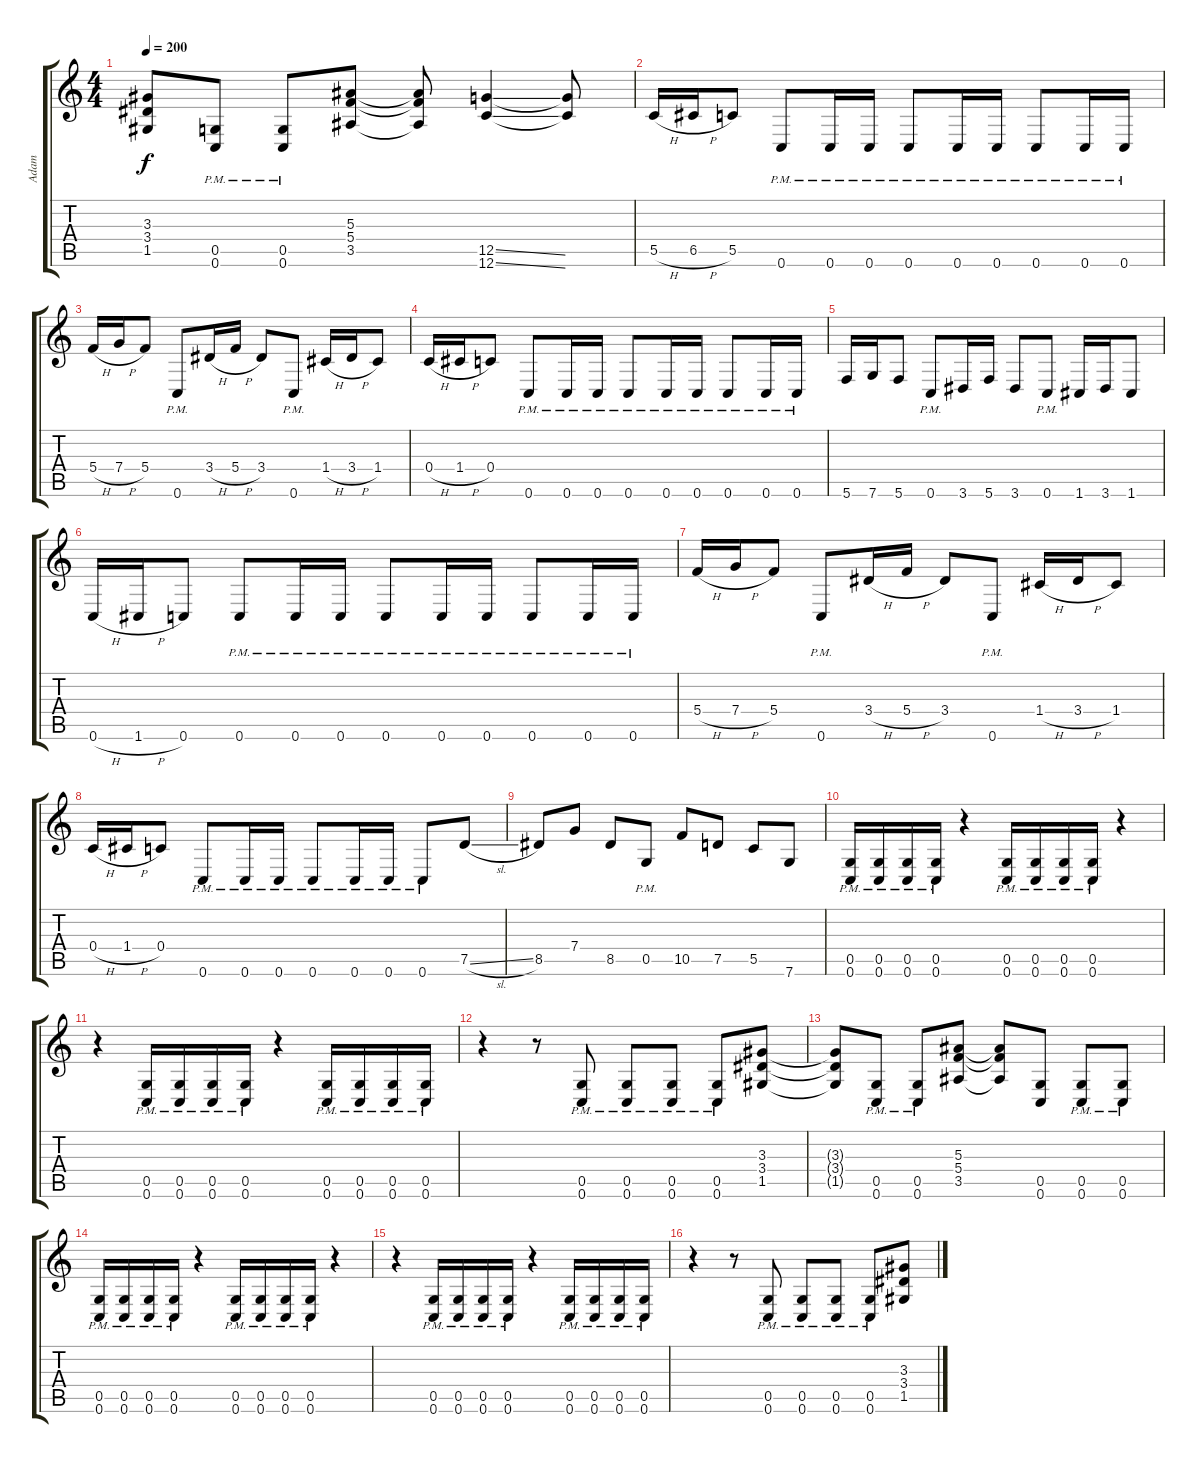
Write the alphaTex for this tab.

\track ("Adam" "Adam") {instrument distortionguitar}
\staff {score tabs}
\tuning (D4 A3 F3 C3 G2 C2) {hide}
\ts (4 4)
\tempo 200
\clef g2
\ks c
(3.3{t} 3.4{t} 1.5{t}).8{dy f} (0.5{pm} 0.6{pm}).8 (0.5{pm} 0.6{pm}).8 (5.3 5.4 3.5).8 (5.3{t} 5.4{t} 3.5{t}).8 (12.5{ss} 12.6{ss}).4 (12.5{t} 12.6{t}).8 |
5.5{h}.16{instrument distortionguitar} 6.5{h}.16 5.5.8 0.6{pm}.8 0.6{pm}.16 0.6{pm}.16 0.6{pm}.8 0.6{pm}.16 0.6{pm}.16 0.6{pm}.8 0.6{pm}.16 0.6{pm}.16 |
5.4{h}.16 7.4{h}.16 5.4.8 0.6{pm}.8 3.4{h}.16 5.4{h}.16 3.4.8 0.6{pm}.8 1.4{h}.16 3.4{h}.16 1.4.8 |
0.4{h}.16 1.4{h}.16 0.4.8 0.6{pm}.8 0.6{pm}.16 0.6{pm}.16 0.6{pm}.8 0.6{pm}.16 0.6{pm}.16 0.6{pm}.8 0.6{pm}.16 0.6{pm}.16 |
5.6.16 7.6.16 5.6.8 0.6{pm}.8 3.6.16 5.6.16 3.6.8 0.6{pm}.8 1.6.16 3.6.16 1.6.8 |
0.6{h}.16 1.6{h}.16 0.6.8 0.6{pm}.8 0.6{pm}.16 0.6{pm}.16 0.6{pm}.8 0.6{pm}.16 0.6{pm}.16 0.6{pm}.8 0.6{pm}.16 0.6{pm}.16 |
5.4{h}.16 7.4{h}.16 5.4.8 0.6{pm}.8 3.4{h}.16 5.4{h}.16 3.4.8 0.6{pm}.8 1.4{h}.16 3.4{h}.16 1.4.8 |
0.4{h}.16 1.4{h}.16 0.4.8 0.6{pm}.8 0.6{pm}.16 0.6{pm}.16 0.6{pm}.8 0.6{pm}.16 0.6{pm}.16 0.6{pm}.8 7.5{sl}.8 |
8.5.8 7.4.8 8.5.8 0.5{pm}.8 10.5.8 7.5.8 5.5.8 7.6.8 |
(0.5{pm} 0.6{pm}).16 (0.5{pm} 0.6{pm}).16 (0.5{pm} 0.6{pm}).16 (0.5{pm} 0.6{pm}).16 r.4 (0.5{pm} 0.6{pm}).16 (0.5{pm} 0.6{pm}).16 (0.5{pm} 0.6{pm}).16 (0.5{pm} 0.6{pm}).16 r.4 |
r.4 (0.5{pm} 0.6{pm}).16 (0.5{pm} 0.6{pm}).16 (0.5{pm} 0.6{pm}).16 (0.5{pm} 0.6{pm}).16 r.4 (0.5{pm} 0.6{pm}).16 (0.5{pm} 0.6{pm}).16 (0.5{pm} 0.6{pm}).16 (0.5{pm} 0.6{pm}).16 |
r.4 r.8 (0.5{pm} 0.6{pm}).8 (0.5{pm} 0.6{pm}).8 (0.5{pm} 0.6{pm}).8 (0.5{pm} 0.6{pm}).8 (3.3 3.4 1.5).8 |
(3.3{t} 3.4{t} 1.5{t}).8 (0.5{pm} 0.6{pm}).8 (0.5{pm} 0.6{pm}).8 (5.3 5.4 3.5).8 (5.3{t} 5.4{t} 3.5{t}).8 (0.5 0.6).8 (0.5{pm} 0.6{pm}).8 (0.5{pm} 0.6{pm}).8 |
(0.5{pm} 0.6{pm}).16 (0.5{pm} 0.6{pm}).16 (0.5{pm} 0.6{pm}).16 (0.5{pm} 0.6{pm}).16 r.4 (0.5{pm} 0.6{pm}).16 (0.5{pm} 0.6{pm}).16 (0.5{pm} 0.6{pm}).16 (0.5{pm} 0.6{pm}).16 r.4 |
r.4 (0.5{pm} 0.6{pm}).16 (0.5{pm} 0.6{pm}).16 (0.5{pm} 0.6{pm}).16 (0.5{pm} 0.6{pm}).16 r.4 (0.5{pm} 0.6{pm}).16 (0.5{pm} 0.6{pm}).16 (0.5{pm} 0.6{pm}).16 (0.5{pm} 0.6{pm}).16 |
r.4 r.8 (0.5{pm} 0.6{pm}).8 (0.5{pm} 0.6{pm}).8 (0.5{pm} 0.6{pm}).8 (0.5{pm} 0.6{pm}).8 (3.3 3.4 1.5).8
